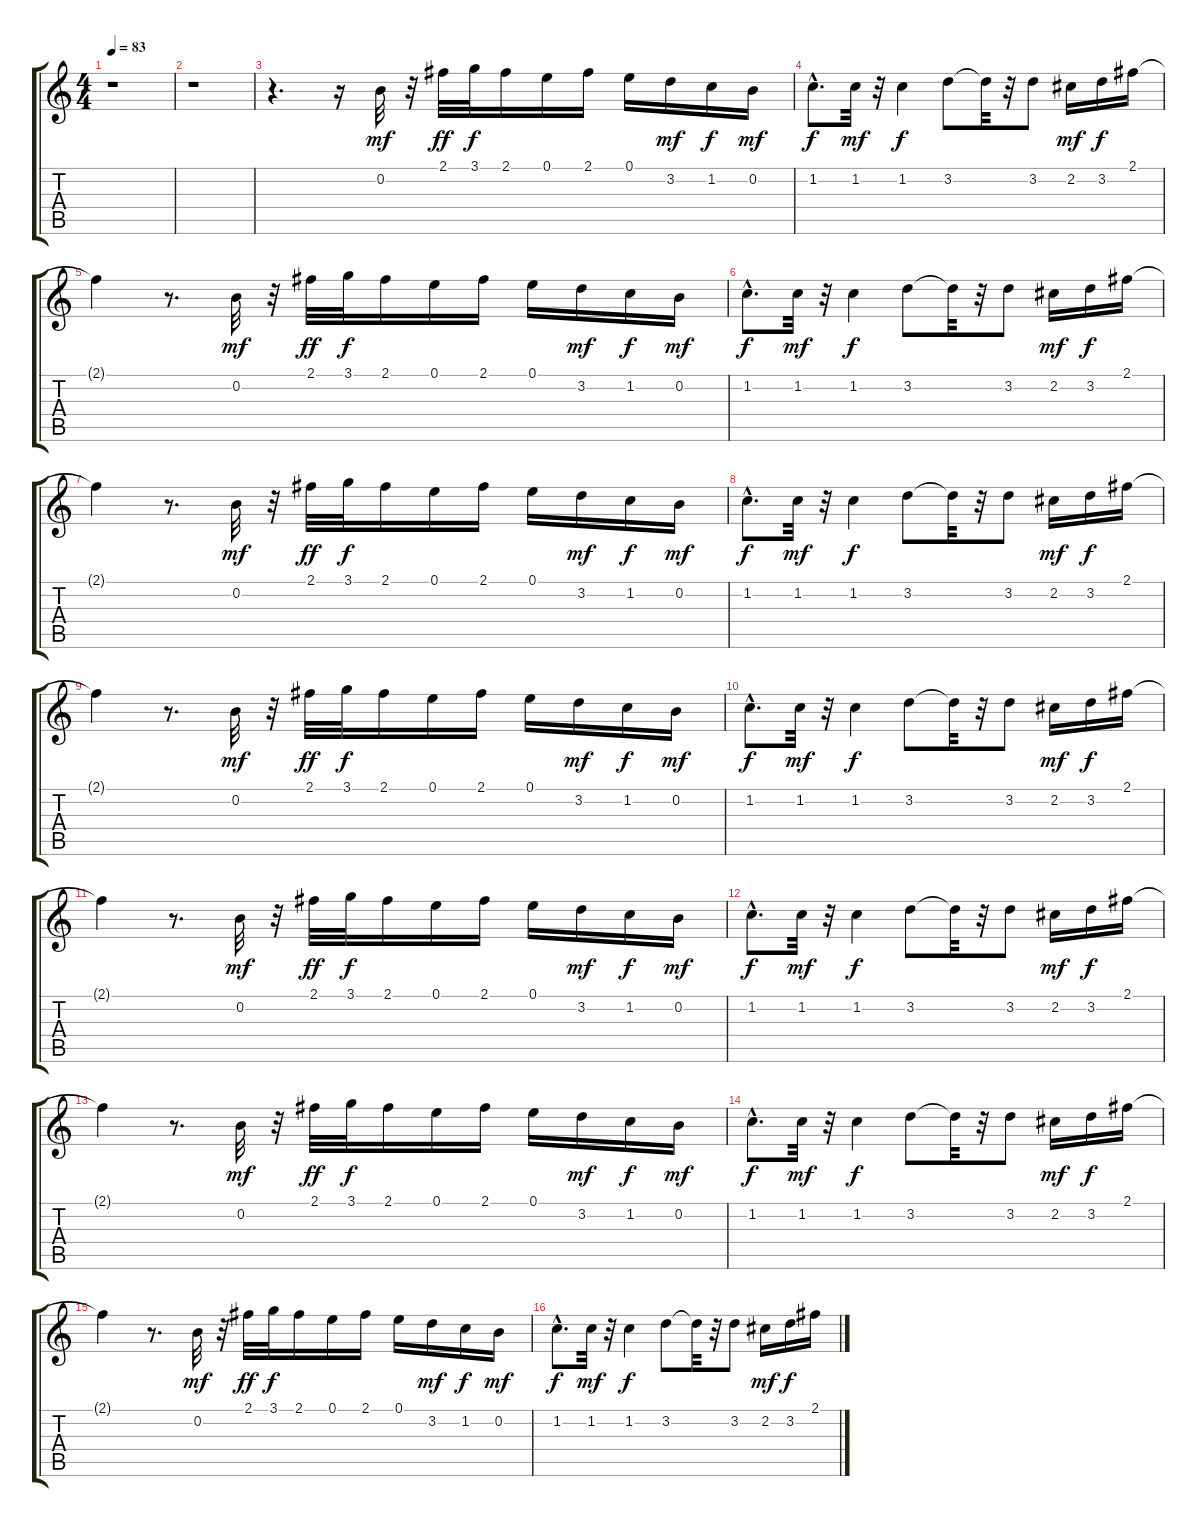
\track "" {instrument acousticguitarnylon}
\staff {score tabs}
\tuning (E4 B3 G3 D3 A2 E2) {hide}
\ts (4 4)
\tempo 83
\clef g2
\ks c
r.1{dy mf instrument acousticguitarnylon} |
r.1 |
r.4{d} r.16 0.2.32 r.32 2.1.32{dy ff} 3.1.32{dy f} 2.1.16 0.1.16 2.1.16 0.1.16 3.2.16{dy mf} 1.2.16{dy f} 0.2.16{dy mf} |
1.2{hac}.8{d dy f} 1.2.32{dy mf} r.32 1.2.4{dy f} 3.2.8 3.2{t}.32 r.32 3.2.8 2.2.16{dy mf} 3.2.16{dy f} 2.1.16 |
2.1{t}.4 r.8{d} 0.2.32{dy mf} r.32 2.1.32{dy ff} 3.1.32{dy f} 2.1.16 0.1.16 2.1.16 0.1.16 3.2.16{dy mf} 1.2.16{dy f} 0.2.16{dy mf} |
1.2{hac}.8{d dy f} 1.2.32{dy mf} r.32 1.2.4{dy f} 3.2.8 3.2{t}.32 r.32 3.2.8 2.2.16{dy mf} 3.2.16{dy f} 2.1.16 |
2.1{t}.4 r.8{d} 0.2.32{dy mf} r.32 2.1.32{dy ff} 3.1.32{dy f} 2.1.16 0.1.16 2.1.16 0.1.16 3.2.16{dy mf} 1.2.16{dy f} 0.2.16{dy mf} |
1.2{hac}.8{d dy f} 1.2.32{dy mf} r.32 1.2.4{dy f} 3.2.8 3.2{t}.32 r.32 3.2.8 2.2.16{dy mf} 3.2.16{dy f} 2.1.16 |
2.1{t}.4 r.8{d} 0.2.32{dy mf} r.32 2.1.32{dy ff} 3.1.32{dy f} 2.1.16 0.1.16 2.1.16 0.1.16 3.2.16{dy mf} 1.2.16{dy f} 0.2.16{dy mf} |
1.2{hac}.8{d dy f} 1.2.32{dy mf} r.32 1.2.4{dy f} 3.2.8 3.2{t}.32 r.32 3.2.8 2.2.16{dy mf} 3.2.16{dy f} 2.1.16 |
2.1{t}.4 r.8{d} 0.2.32{dy mf} r.32 2.1.32{dy ff} 3.1.32{dy f} 2.1.16 0.1.16 2.1.16 0.1.16 3.2.16{dy mf} 1.2.16{dy f} 0.2.16{dy mf} |
1.2{hac}.8{d dy f} 1.2.32{dy mf} r.32 1.2.4{dy f} 3.2.8 3.2{t}.32 r.32 3.2.8 2.2.16{dy mf} 3.2.16{dy f} 2.1.16 |
2.1{t}.4 r.8{d} 0.2.32{dy mf} r.32 2.1.32{dy ff} 3.1.32{dy f} 2.1.16 0.1.16 2.1.16 0.1.16 3.2.16{dy mf} 1.2.16{dy f} 0.2.16{dy mf} |
1.2{hac}.8{d dy f} 1.2.32{dy mf} r.32 1.2.4{dy f} 3.2.8 3.2{t}.32 r.32 3.2.8 2.2.16{dy mf} 3.2.16{dy f} 2.1.16 |
2.1{t}.4 r.8{d} 0.2.32{dy mf} r.32 2.1.32{dy ff} 3.1.32{dy f} 2.1.16 0.1.16 2.1.16 0.1.16 3.2.16{dy mf} 1.2.16{dy f} 0.2.16{dy mf} |
1.2{hac}.8{d dy f} 1.2.32{dy mf} r.32 1.2.4{dy f} 3.2.8 3.2{t}.32 r.32 3.2.8 2.2.16{dy mf} 3.2.16{dy f} 2.1.16
